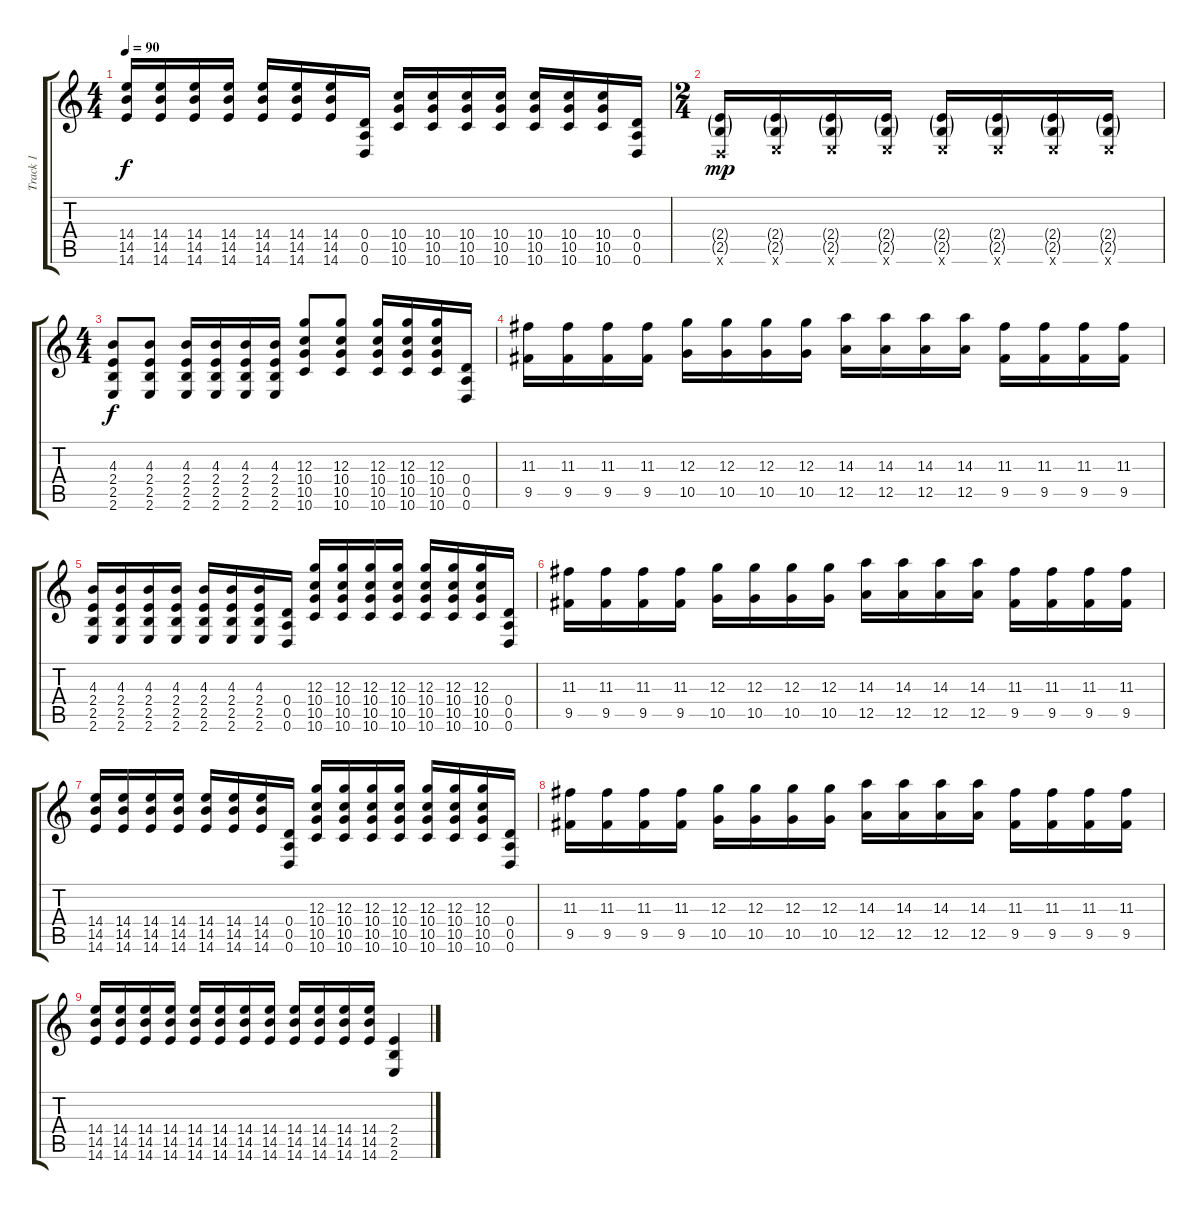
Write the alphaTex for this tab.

\track ("Track 1" "Track 1") {instrument distortionguitar}
\staff {score tabs}
\tuning (E4 B3 G3 D3 A2 D2) {hide}
\ts (4 4)
\tempo 90
\clef g2
\ks c
(14.4 14.5 14.6).16{dy f} (14.4 14.5 14.6).16 (14.4 14.5 14.6).16 (14.4 14.5 14.6).16 (14.4 14.5 14.6).16 (14.4 14.5 14.6).16 (14.4 14.5 14.6).16 (0.4 0.5 0.6).16 (10.4 10.5 10.6).16 (10.4 10.5 10.6).16 (10.4 10.5 10.6).16 (10.4 10.5 10.6).16 (10.4 10.5 10.6).16 (10.4 10.5 10.6).16 (10.4 10.5 10.6).16 (0.4 0.5 0.6).16 |
\ts (2 4)
(2.4{g} 2.5{g} 0.6{x}).16{dy mp} (2.4{g} 2.5{g} 2.6{x}).16 (2.4{g} 2.5{g} 2.6{x}).16 (2.4{g} 2.5{g} 2.6{x}).16 (2.4{g} 2.5{g} 2.6{x}).16 (2.4{g} 2.5{g} 2.6{x}).16 (2.4{g} 2.5{g} 2.6{x}).16 (2.4{g} 2.5{g} 2.6{x}).16 |
\ts (4 4)
(4.3 2.4 2.5 2.6).8{dy f} (4.3 2.4 2.5 2.6).8 (4.3 2.4 2.5 2.6).16 (4.3 2.4 2.5 2.6).16 (4.3 2.4 2.5 2.6).16 (4.3 2.4 2.5 2.6).16 (12.3 10.4 10.5 10.6).8 (12.3 10.4 10.5 10.6).8 (12.3 10.4 10.5 10.6).16 (12.3 10.4 10.5 10.6).16 (12.3 10.4 10.5 10.6).16 (0.4 0.5 0.6).16 |
(11.3 9.5).16 (11.3 9.5).16 (11.3 9.5).16 (11.3 9.5).16 (12.3 10.5).16 (12.3 10.5).16 (12.3 10.5).16 (12.3 10.5).16 (14.3 12.5).16 (14.3 12.5).16 (14.3 12.5).16 (14.3 12.5).16 (11.3 9.5).16 (11.3 9.5).16 (11.3 9.5).16 (11.3 9.5).16 |
(4.3 2.4 2.5 2.6).16 (4.3 2.4 2.5 2.6).16 (4.3 2.4 2.5 2.6).16 (4.3 2.4 2.5 2.6).16 (4.3 2.4 2.5 2.6).16 (4.3 2.4 2.5 2.6).16 (4.3 2.4 2.5 2.6).16 (0.4 0.5 0.6).16 (12.3 10.4 10.5 10.6).16 (12.3 10.4 10.5 10.6).16 (12.3 10.4 10.5 10.6).16 (12.3 10.4 10.5 10.6).16 (12.3 10.4 10.5 10.6).16 (12.3 10.4 10.5 10.6).16 (12.3 10.4 10.5 10.6).16 (0.4 0.5 0.6).16 |
(11.3 9.5).16 (11.3 9.5).16 (11.3 9.5).16 (11.3 9.5).16 (12.3 10.5).16 (12.3 10.5).16 (12.3 10.5).16 (12.3 10.5).16 (14.3 12.5).16 (14.3 12.5).16 (14.3 12.5).16 (14.3 12.5).16 (11.3 9.5).16 (11.3 9.5).16 (11.3 9.5).16 (11.3 9.5).16 |
(14.4 14.5 14.6).16 (14.4 14.5 14.6).16 (14.4 14.5 14.6).16 (14.4 14.5 14.6).16 (14.4 14.5 14.6).16 (14.4 14.5 14.6).16 (14.4 14.5 14.6).16 (0.4 0.5 0.6).16 (12.3 10.4 10.5 10.6).16 (12.3 10.4 10.5 10.6).16 (12.3 10.4 10.5 10.6).16 (12.3 10.4 10.5 10.6).16 (12.3 10.4 10.5 10.6).16 (12.3 10.4 10.5 10.6).16 (12.3 10.4 10.5 10.6).16 (0.4 0.5 0.6).16 |
(11.3 9.5).16 (11.3 9.5).16 (11.3 9.5).16 (11.3 9.5).16 (12.3 10.5).16 (12.3 10.5).16 (12.3 10.5).16 (12.3 10.5).16 (14.3 12.5).16 (14.3 12.5).16 (14.3 12.5).16 (14.3 12.5).16 (11.3 9.5).16 (11.3 9.5).16 (11.3 9.5).16 (11.3 9.5).16 |
(14.4 14.5 14.6).16 (14.4 14.5 14.6).16 (14.4 14.5 14.6).16 (14.4 14.5 14.6).16 (14.4 14.5 14.6).16 (14.4 14.5 14.6).16 (14.4 14.5 14.6).16 (14.4 14.5 14.6).16 (14.4 14.5 14.6).16 (14.4 14.5 14.6).16 (14.4 14.5 14.6).16 (14.4 14.5 14.6).16 (2.4 2.5 2.6).4
